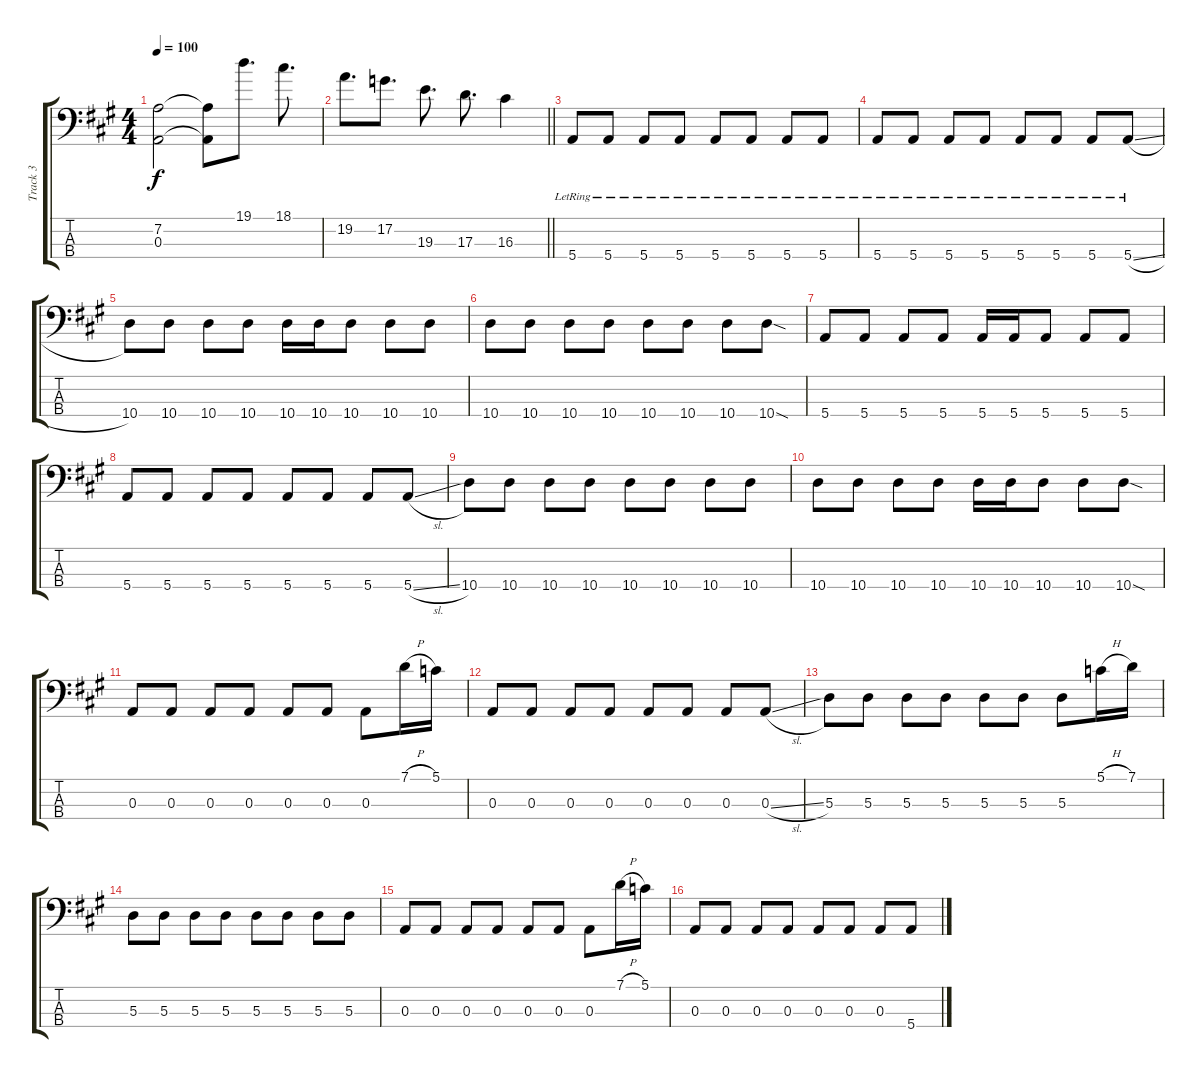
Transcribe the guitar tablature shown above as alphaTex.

\track ("Track 3" "Track 3") {instrument electricbassfinger}
\staff {score tabs}
\tuning (G2 D2 A1 E1) {hide}
\ts (4 4)
\tempo 100
\clef f4
\ks a
(7.2{t} 0.3{t}).2{dy f} (7.2{t} 0.3{t}).8 19.1.8{d} 18.1.8{d} |
\barLineRight lightlight
19.2.8{d} 17.2.8{d} 19.3.8{d} 17.3.8{d} 16.3.4 |
5.4{lr}.8 5.4{lr}.8 5.4{lr}.8 5.4{lr}.8 5.4{lr}.8 5.4{lr}.8 5.4{lr}.8 5.4{lr}.8 |
5.4{lr}.8 5.4{lr}.8 5.4{lr}.8 5.4{lr}.8 5.4{lr}.8 5.4{lr}.8 5.4{lr}.8 5.4{sl lr}.8 |
10.4.8 10.4.8 10.4.8 10.4.8 10.4.16 10.4.16 10.4.8 10.4.8 10.4.8 |
10.4.8 10.4.8 10.4.8 10.4.8 10.4.8 10.4.8 10.4.8 10.4{sod}.8 |
5.4.8 5.4.8 5.4.8 5.4.8 5.4.16 5.4.16 5.4.8 5.4.8 5.4.8 |
5.4.8 5.4.8 5.4.8 5.4.8 5.4.8 5.4.8 5.4.8 5.4{sl}.8 |
10.4.8 10.4.8 10.4.8 10.4.8 10.4.8 10.4.8 10.4.8 10.4.8 |
10.4.8 10.4.8 10.4.8 10.4.8 10.4.16 10.4.16 10.4.8 10.4.8 10.4{sod}.8 |
0.3.8 0.3.8 0.3.8 0.3.8 0.3.8 0.3.8 0.3.8 7.1{h}.16 5.1.16 |
0.3.8 0.3.8 0.3.8 0.3.8 0.3.8 0.3.8 0.3.8 0.3{sl}.8 |
5.3.8 5.3.8 5.3.8 5.3.8 5.3.8 5.3.8 5.3.8 5.1{h}.16 7.1.16 |
5.3.8 5.3.8 5.3.8 5.3.8 5.3.8 5.3.8 5.3.8 5.3.8 |
0.3.8 0.3.8 0.3.8 0.3.8 0.3.8 0.3.8 0.3.8 7.1{h}.16 5.1.16 |
0.3.8 0.3.8 0.3.8 0.3.8 0.3.8 0.3.8 0.3.8 5.4{sl}.8
